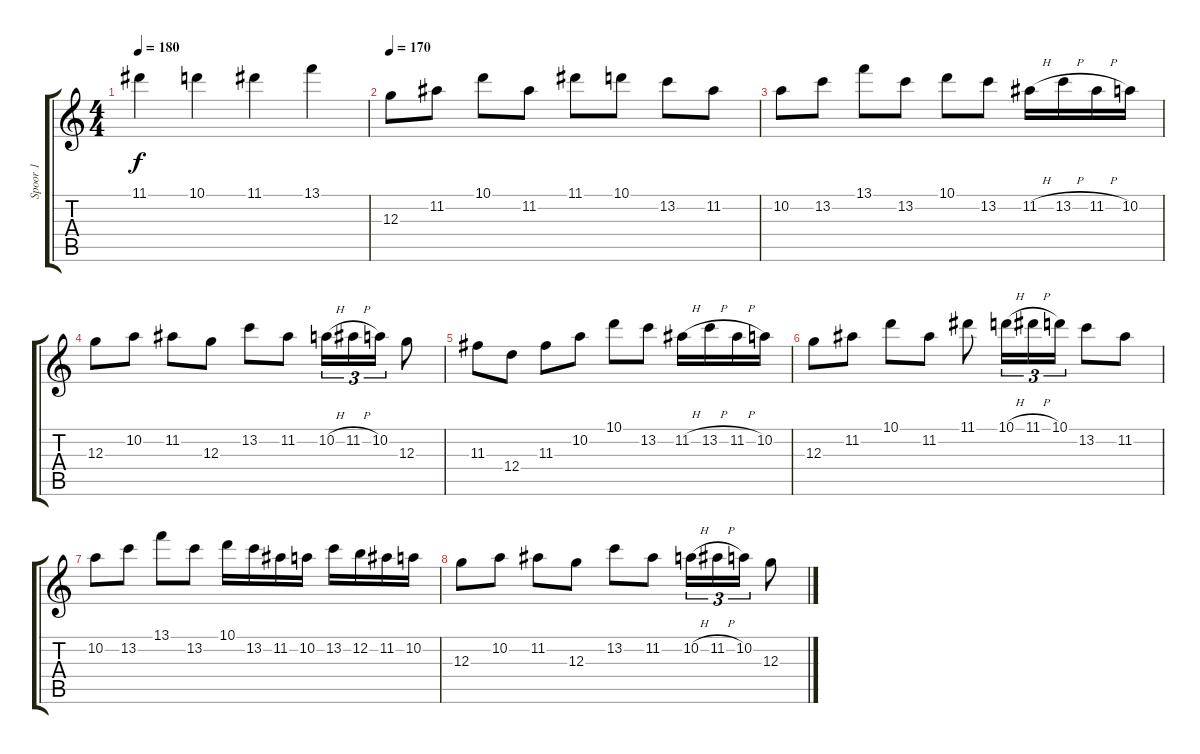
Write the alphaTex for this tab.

\track ("Spoor 1" "Spoor 1") {instrument distortionguitar}
\staff {score tabs}
\tuning (E4 B3 G3 D3 A2 E2) {hide}
\ts (4 4)
\tempo 180
\clef g2
\ks c
11.1.4{dy f} 10.1.4 11.1.4 13.1.4 |
\tempo 170
12.3.8 11.2.8 10.1.8 11.2.8 11.1.8 10.1.8 13.2.8 11.2.8 |
10.2.8 13.2.8 13.1.8 13.2.8 10.1.8 13.2.8 11.2{h}.16 13.2{h}.16 11.2{h}.16 10.2.16 |
12.3.8 10.2.8 11.2.8 12.3.8 13.2.8 11.2.8 10.2{h}.16{tu (3 2)} 11.2{h}.16{tu (3 2)} 10.2.16{tu (3 2)} 12.3.8 |
11.3.8 12.4.8 11.3.8 10.2.8 10.1.8 13.2.8 11.2{h}.16 13.2{h}.16 11.2{h}.16 10.2.16 |
12.3.8 11.2.8 10.1.8 11.2.8 11.1.8 10.1{h}.16{tu (3 2)} 11.1{h}.16{tu (3 2)} 10.1.16{tu (3 2)} 13.2.8 11.2.8 |
10.2.8 13.2.8 13.1.8 13.2.8 10.1.16 13.2.16 11.2.16 10.2.16 13.2.16 12.2.16 11.2.16 10.2.16 |
12.3.8 10.2.8 11.2.8 12.3.8 13.2.8 11.2.8 10.2{h}.16{tu (3 2)} 11.2{h}.16{tu (3 2)} 10.2.16{tu (3 2)} 12.3.8
